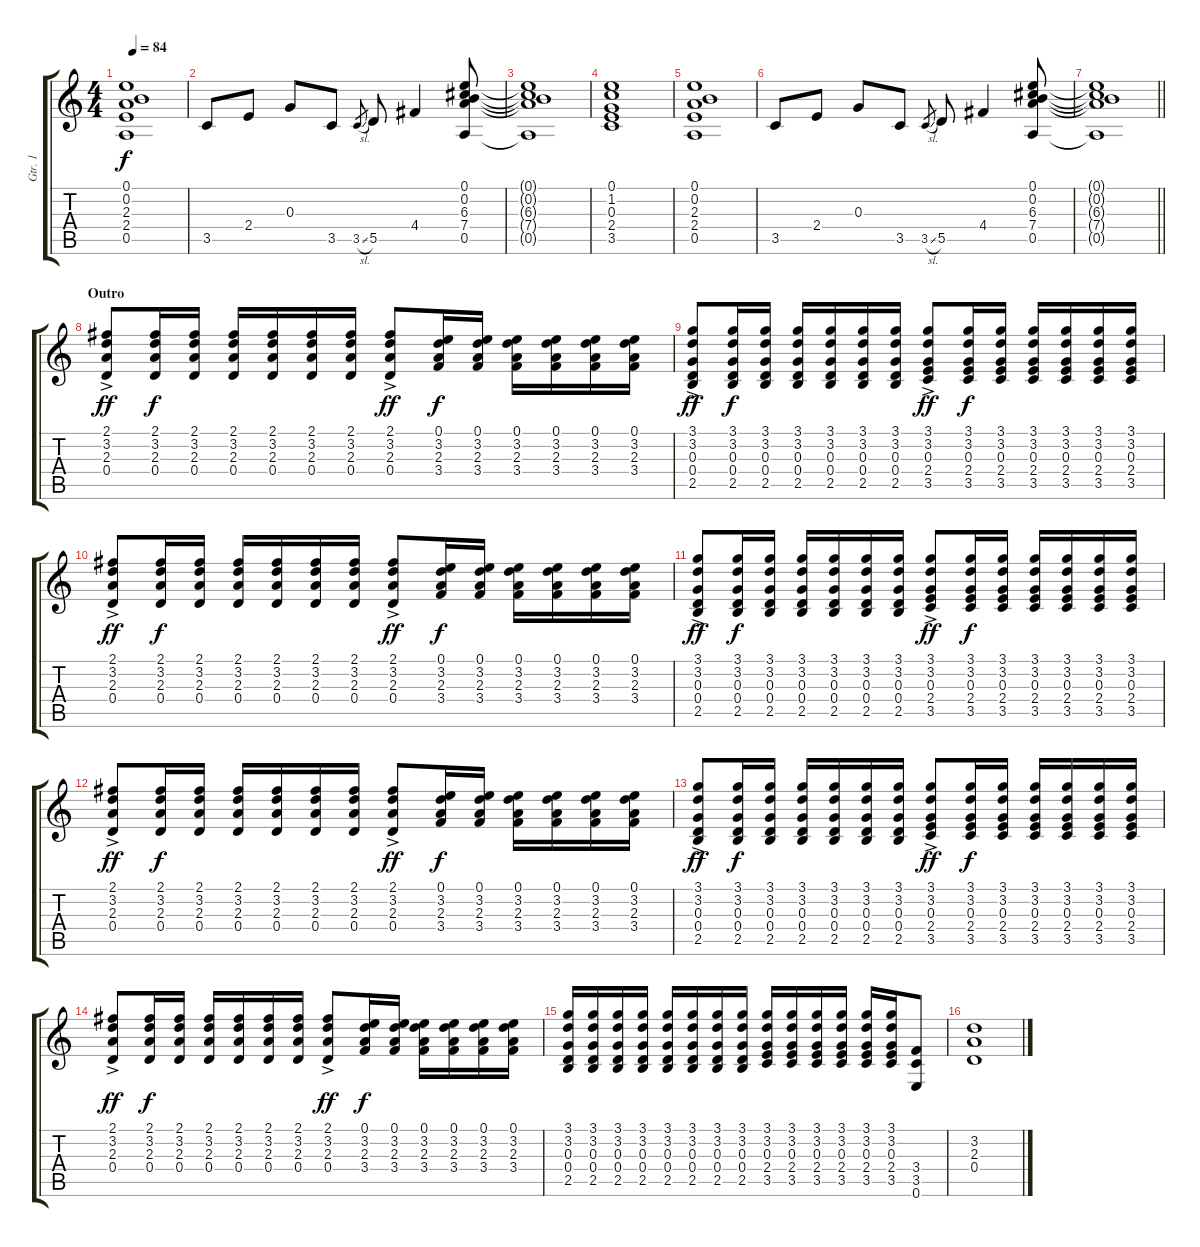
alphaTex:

\track ("Gtr. 1" "Gtr. 1") {instrument acousticguitarsteel}
\staff {score tabs}
\tuning (E4 B3 G3 D3 A2 E2) {hide}
\ts (4 4)
\tempo 84
\clef g2
\ks c
(0.1 0.2 2.3 2.4 0.5).1{dy f} |
3.5.8 2.4.8 0.3.8 3.5.8 3.5{sl}.8{gr} 5.5.8 4.4.4 (0.1 0.2 6.3 7.4 0.5).8 |
(0.1{t} 0.2{t} 6.3{t} 7.4{t} 0.5{t}).1 |
(0.1 1.2 0.3 2.4 3.5).1 |
(0.1 0.2 2.3 2.4 0.5).1 |
3.5.8 2.4.8 0.3.8 3.5.8 3.5{sl}.8{gr} 5.5.8 4.4.4 (0.1 0.2 6.3 7.4 0.5).8 |
\barLineRight lightlight
(0.1{t} 0.2{t} 6.3{t} 7.4{t} 0.5{t}).1 |
\section ("" "Outro")
(2.1{ac} 3.2{ac} 2.3{ac} 0.4{ac}).8{dy ff} (2.1 3.2 2.3 0.4).16{dy f} (2.1 3.2 2.3 0.4).16 (2.1 3.2 2.3 0.4).16 (2.1 3.2 2.3 0.4).16 (2.1 3.2 2.3 0.4).16 (2.1 3.2 2.3 0.4).16 (2.1{ac} 3.2{ac} 2.3{ac} 0.4{ac}).8{dy ff} (0.1 3.2 2.3 3.4).16{dy f} (0.1 3.2 2.3 3.4).16 (0.1 3.2 2.3 3.4).16 (0.1 3.2 2.3 3.4).16 (0.1 3.2 2.3 3.4).16 (0.1 3.2 2.3 3.4).16 |
(3.1{ac} 3.2{ac} 0.3{ac} 0.4{ac} 2.5{ac}).8{dy ff} (3.1 3.2 0.3 0.4 2.5).16{dy f} (3.1 3.2 0.3 0.4 2.5).16 (3.1 3.2 0.3 0.4 2.5).16 (3.1 3.2 0.3 0.4 2.5).16 (3.1 3.2 0.3 0.4 2.5).16 (3.1 3.2 0.3 0.4 2.5).16 (3.1{ac} 3.2{ac} 0.3{ac} 2.4{ac} 3.5{ac}).8{dy ff} (3.1 3.2 0.3 2.4 3.5).16{dy f} (3.1 3.2 0.3 2.4 3.5).16 (3.1 3.2 0.3 2.4 3.5).16 (3.1 3.2 0.3 2.4 3.5).16 (3.1 3.2 0.3 2.4 3.5).16 (3.1 3.2 0.3 2.4 3.5).16 |
(2.1{ac} 3.2{ac} 2.3{ac} 0.4{ac}).8{dy ff} (2.1 3.2 2.3 0.4).16{dy f} (2.1 3.2 2.3 0.4).16 (2.1 3.2 2.3 0.4).16 (2.1 3.2 2.3 0.4).16 (2.1 3.2 2.3 0.4).16 (2.1 3.2 2.3 0.4).16 (2.1{ac} 3.2{ac} 2.3{ac} 0.4{ac}).8{dy ff} (0.1 3.2 2.3 3.4).16{dy f} (0.1 3.2 2.3 3.4).16 (0.1 3.2 2.3 3.4).16 (0.1 3.2 2.3 3.4).16 (0.1 3.2 2.3 3.4).16 (0.1 3.2 2.3 3.4).16 |
(3.1{ac} 3.2{ac} 0.3{ac} 0.4{ac} 2.5{ac}).8{dy ff} (3.1 3.2 0.3 0.4 2.5).16{dy f} (3.1 3.2 0.3 0.4 2.5).16 (3.1 3.2 0.3 0.4 2.5).16 (3.1 3.2 0.3 0.4 2.5).16 (3.1 3.2 0.3 0.4 2.5).16 (3.1 3.2 0.3 0.4 2.5).16 (3.1{ac} 3.2{ac} 0.3{ac} 2.4{ac} 3.5{ac}).8{dy ff} (3.1 3.2 0.3 2.4 3.5).16{dy f} (3.1 3.2 0.3 2.4 3.5).16 (3.1 3.2 0.3 2.4 3.5).16 (3.1 3.2 0.3 2.4 3.5).16 (3.1 3.2 0.3 2.4 3.5).16 (3.1 3.2 0.3 2.4 3.5).16 |
(2.1{ac} 3.2{ac} 2.3{ac} 0.4{ac}).8{dy ff} (2.1 3.2 2.3 0.4).16{dy f} (2.1 3.2 2.3 0.4).16 (2.1 3.2 2.3 0.4).16 (2.1 3.2 2.3 0.4).16 (2.1 3.2 2.3 0.4).16 (2.1 3.2 2.3 0.4).16 (2.1{ac} 3.2{ac} 2.3{ac} 0.4{ac}).8{dy ff} (0.1 3.2 2.3 3.4).16{dy f} (0.1 3.2 2.3 3.4).16 (0.1 3.2 2.3 3.4).16 (0.1 3.2 2.3 3.4).16 (0.1 3.2 2.3 3.4).16 (0.1 3.2 2.3 3.4).16 |
(3.1{ac} 3.2{ac} 0.3{ac} 0.4{ac} 2.5{ac}).8{dy ff} (3.1 3.2 0.3 0.4 2.5).16{dy f} (3.1 3.2 0.3 0.4 2.5).16 (3.1 3.2 0.3 0.4 2.5).16 (3.1 3.2 0.3 0.4 2.5).16 (3.1 3.2 0.3 0.4 2.5).16 (3.1 3.2 0.3 0.4 2.5).16 (3.1{ac} 3.2{ac} 0.3{ac} 2.4{ac} 3.5{ac}).8{dy ff} (3.1 3.2 0.3 2.4 3.5).16{dy f} (3.1 3.2 0.3 2.4 3.5).16 (3.1 3.2 0.3 2.4 3.5).16 (3.1 3.2 0.3 2.4 3.5).16 (3.1 3.2 0.3 2.4 3.5).16 (3.1 3.2 0.3 2.4 3.5).16 |
(2.1{ac} 3.2{ac} 2.3{ac} 0.4{ac}).8{dy ff} (2.1 3.2 2.3 0.4).16{dy f} (2.1 3.2 2.3 0.4).16 (2.1 3.2 2.3 0.4).16 (2.1 3.2 2.3 0.4).16 (2.1 3.2 2.3 0.4).16 (2.1 3.2 2.3 0.4).16 (2.1{ac} 3.2{ac} 2.3{ac} 0.4{ac}).8{dy ff} (0.1 3.2 2.3 3.4).16{dy f} (0.1 3.2 2.3 3.4).16 (0.1 3.2 2.3 3.4).16 (0.1 3.2 2.3 3.4).16 (0.1 3.2 2.3 3.4).16 (0.1 3.2 2.3 3.4).16 |
(3.1 3.2 0.3 0.4 2.5).16 (3.1 3.2 0.3 0.4 2.5).16 (3.1 3.2 0.3 0.4 2.5).16 (3.1 3.2 0.3 0.4 2.5).16 (3.1 3.2 0.3 0.4 2.5).16 (3.1 3.2 0.3 0.4 2.5).16 (3.1 3.2 0.3 0.4 2.5).16 (3.1 3.2 0.3 0.4 2.5).16 (3.1 3.2 0.3 2.4 3.5).16 (3.1 3.2 0.3 2.4 3.5).16 (3.1 3.2 0.3 2.4 3.5).16 (3.1 3.2 0.3 2.4 3.5).16 (3.1 3.2 0.3 2.4 3.5).16 (3.1 3.2 0.3 2.4 3.5).16 (3.4 3.5 0.6).8 |
(3.2 2.3 0.4).1
